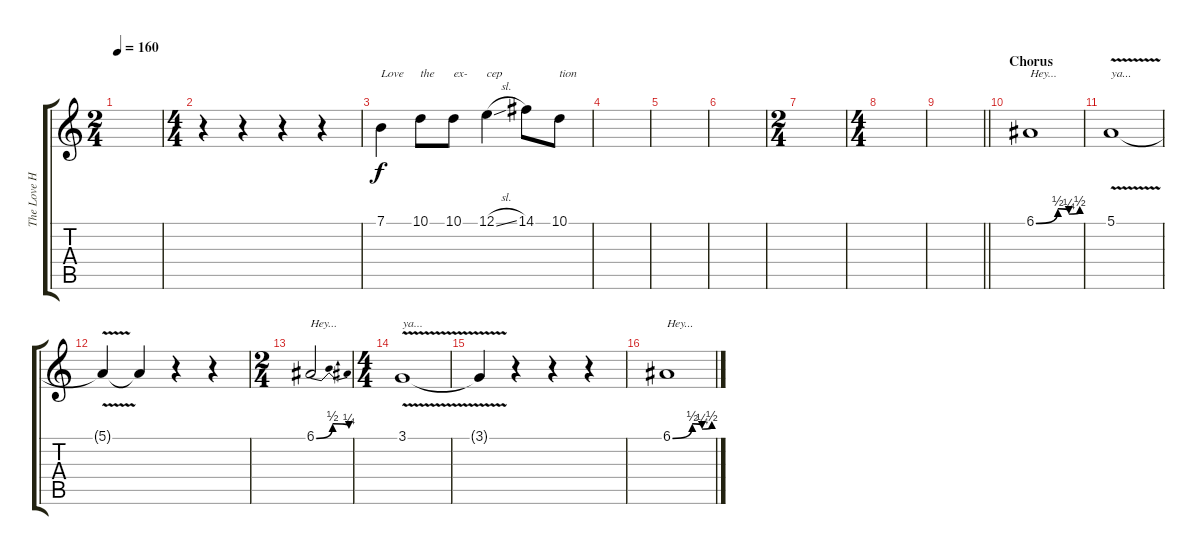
\track ("The Love Haters(Voice)" "The Love H") {instrument choiraahs}
\staff {score tabs}
\tuning (E4 B3 G3 D3 A2 E2) {hide}
\ts (2 4)
\tempo 160
\clef g2
\ks c
|
\ts (4 4)
r.4 r.4 r.4 r.4 |
7.1.4{txt "Love"} 10.1.8{txt "the"} 10.1.8{txt "ex-"} 12.1{sl}.4{txt "cep"} 14.1.8 10.1.8{txt "tion"} |
|
|
|
\ts (2 4)
|
\ts (4 4)
|
\barLineRight lightlight
|
\section ("" "Chorus")
6.1{be (custom 0 0 30 2 45 1 60 2)}.1{txt "Hey..."} |
5.1{v}.1{txt "ya..."} |
5.1{t}.4 5.1{t}.4 r.4 r.4 |
\ts (2 4)
6.1{be (bendrelease 0 0 30 2 30 2 60 1)}.2{txt "Hey..."} |
\ts (4 4)
3.1{v}.1{txt "ya..."} |
3.1{t}.4 r.4 r.4 r.4 |
6.1{be (custom 0 0 30 2 45 1 60 2)}.1{txt "Hey..."}
